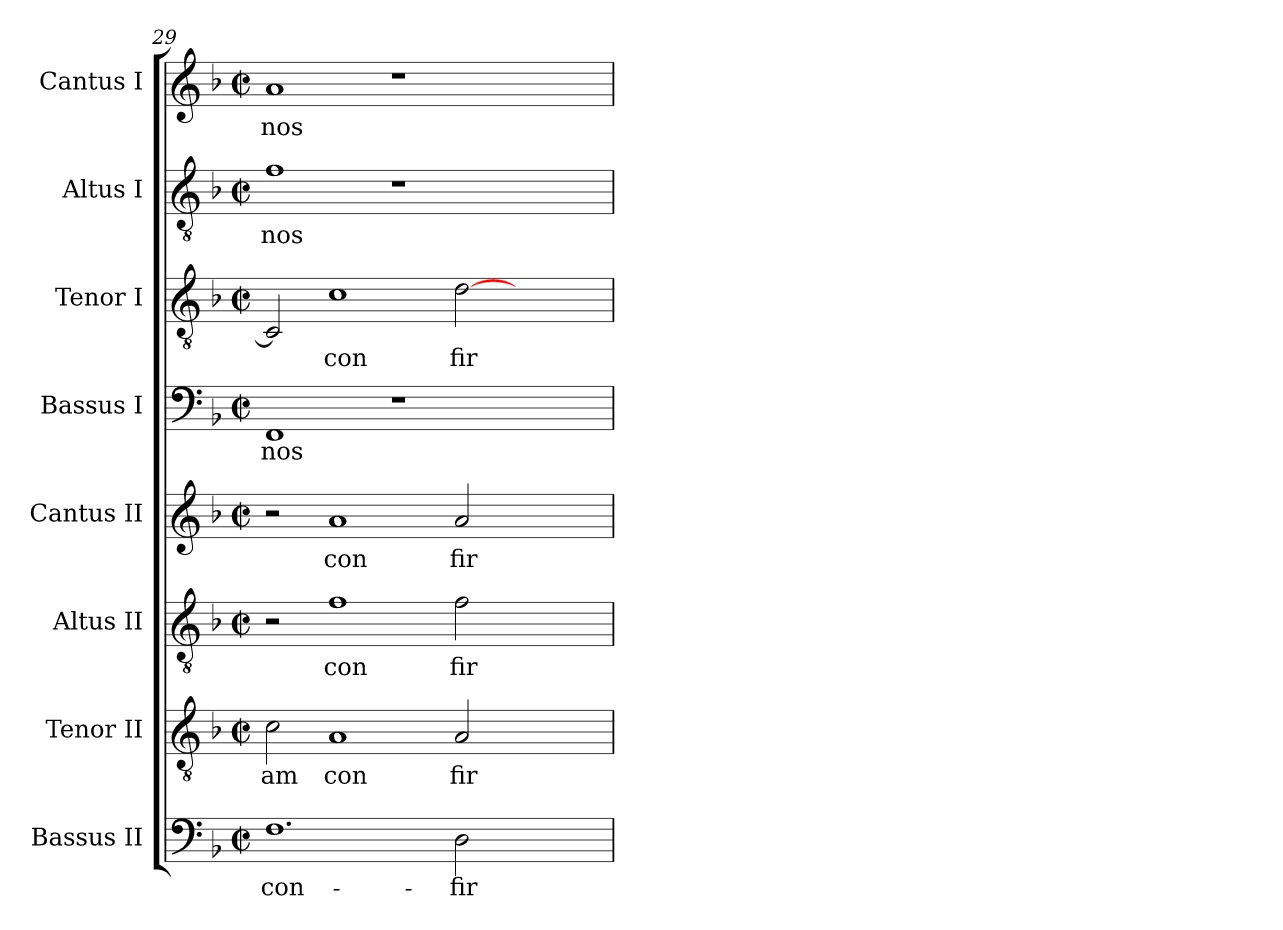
**kern	**text	**kern	**text	**kern	**text	**kern	**text	**kern	**text	**kern	**text	**kern	**text	**kern	**text
*part8	*part8	*part7	*part7	*part6	*part6	*part5	*part5	*part4	*part4	*part3	*part3	*part2	*part2	*part1	*part1
*staff8	*staff8	*staff7	*staff7	*staff6	*staff6	*staff5	*staff5	*staff4	*staff4	*staff3	*staff3	*staff2	*staff2	*staff1	*staff1
*I"Bassus II	*	*I"Tenor II	*	*I"Altus II	*	*I"Cantus II	*	*I"Bassus I	*	*I"Tenor I	*	*I"Altus I	*	*I"Cantus I	*
*clefF4	*	*clefGv2	*	*clefGv2	*	*clefG2	*	*clefF4	*	*clefGv2	*	*clefGv2	*	*clefG2	*
*k[b-]	*	*k[b-]	*	*k[b-]	*	*k[b-]	*	*k[b-]	*	*k[b-]	*	*k[b-]	*	*k[b-]	*
*F:	*	*F:	*	*F:	*	*F:	*	*F:	*	*F:	*	*F:	*	*F:	*
*M2/2	*	*M2/2	*	*M2/2	*	*M2/2	*	*M2/2	*	*M2/2	*	*M2/2	*	*M2/2	*
*met(c|)	*	*met(c|)	*	*met(c|)	*	*met(c|)	*	*met(c|)	*	*met(c|)	*	*met(c|)	*	*met(c|)	*
=29	=29	=29	=29	=29	=29	=29	=29	=29	=29	=29	=29	=29	=29	=29	=29
!	!LO:LY:b:cj	!	!LO:LY:b:cj	!	!	!	!	!	!LO:LY:b:cj	!	!	!	!LO:LY:b:cj	!	!LO:LY:b:cj
1.F	con-	2c\	am	2r	.	2r	.	1FF	nos	2C/]	.	1f	nos	1a	nos
!	!	!	!LO:LY:b:cj	!	!LO:LY:b:cj	!	!LO:LY:b:cj	!	!	!	!LO:LY:b:cj	!	!	!	!
.	.	1A	con	1f	con	1a	con	.	.	1c	con	.	.	.	.
!	!	!	!	!	!	!	!	!LO:N:vis=1	!	!	!	!LO:N:vis=1	!	!LO:N:vis=1	!
.	.	.	.	.	.	.	.	0r	.	.	.	0r	.	0r	.
!	!LO:LY:b:cj	!	!LO:LY:b:cj	!	!LO:LY:b:cj	!	!LO:LY:b:cj	!	!	!	!LO:LY:b:cj	!	!	!	!
2D\	-fir-	2A/	fir	2f\	fir	2a/	fir	.	.	[>2d\	fir	.	.	.	.
1ryy	.	1ryy	.	1ryy	.	1ryy	.	.	.	1ryy	.	.	.	.	.
=	=	=	=	=	=	=	=	=	=	=	=	=	=	=	=
*-	*-	*-	*-	*-	*-	*-	*-	*-	*-	*-	*-	*-	*-	*-	*-
